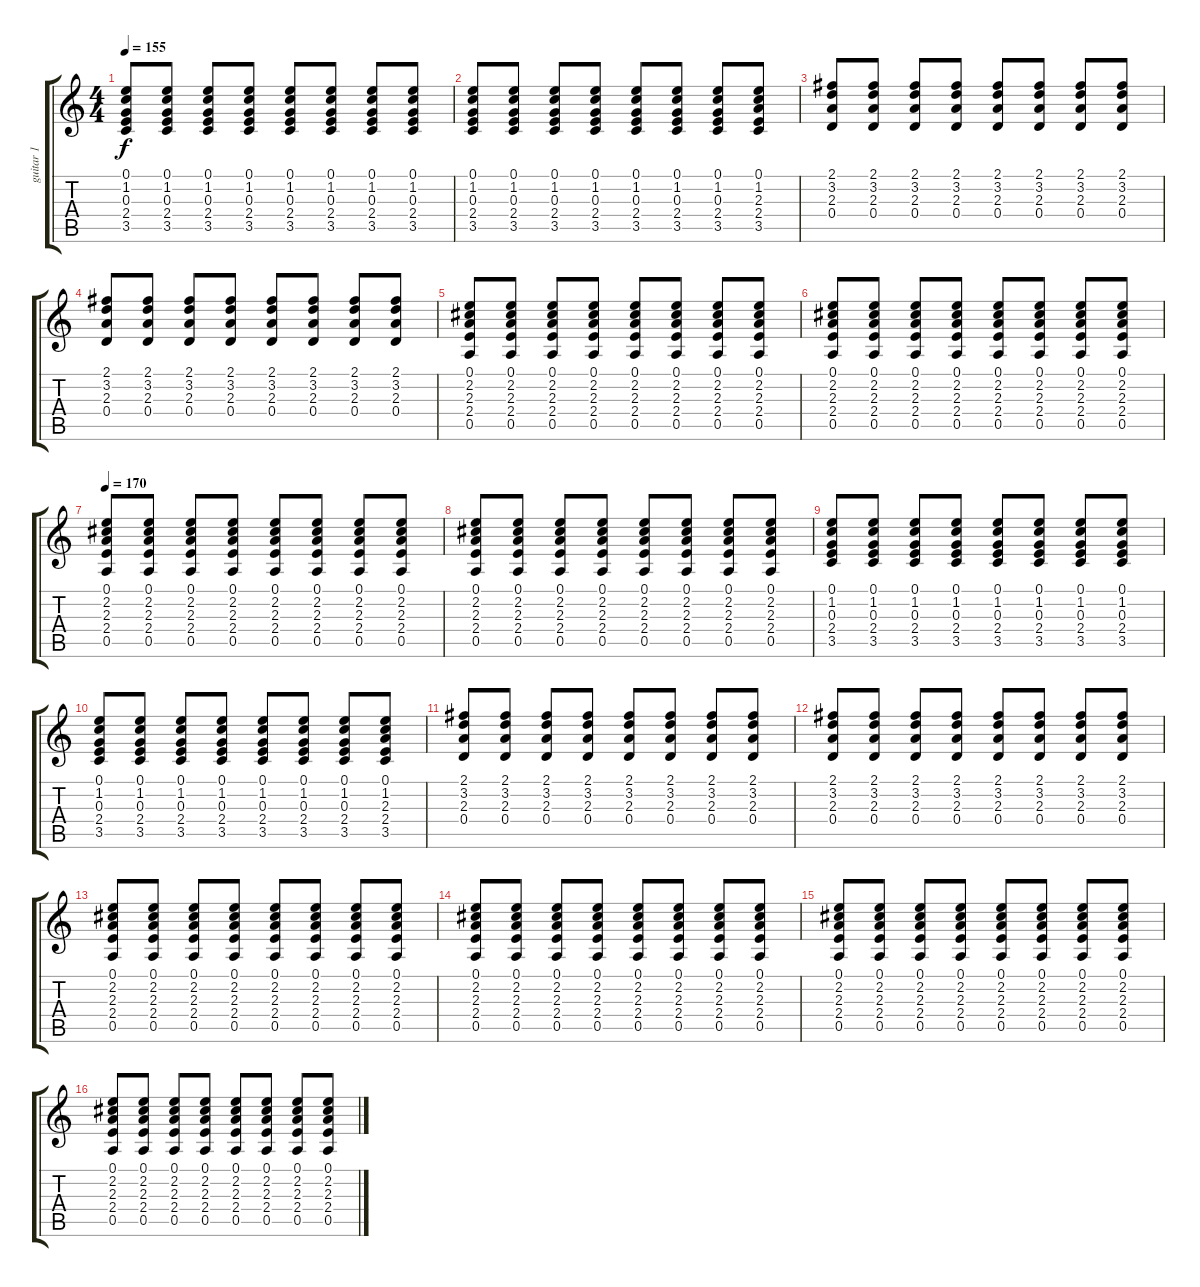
\track ("guitar 1" "guitar 1") {instrument electricguitarjazz}
\staff {score tabs}
\tuning (E4 B3 G3 D3 A2 E2) {hide}
\ts (4 4)
\tempo 155
\clef g2
\ks c
(0.1 1.2 0.3 2.4 3.5).8{dy f} (0.1 1.2 0.3 2.4 3.5).8 (0.1 1.2 0.3 2.4 3.5).8 (0.1 1.2 0.3 2.4 3.5).8 (0.1 1.2 0.3 2.4 3.5).8 (0.1 1.2 0.3 2.4 3.5).8 (0.1 1.2 0.3 2.4 3.5).8 (0.1 1.2 0.3 2.4 3.5).8 |
(0.1 1.2 0.3 2.4 3.5).8 (0.1 1.2 0.3 2.4 3.5).8 (0.1 1.2 0.3 2.4 3.5).8 (0.1 1.2 0.3 2.4 3.5).8 (0.1 1.2 0.3 2.4 3.5).8 (0.1 1.2 0.3 2.4 3.5).8 (0.1 1.2 0.3 2.4 3.5).8 (0.1 1.2 2.3 2.4 3.5).8 |
(2.1 3.2 2.3 0.4).8 (2.1 3.2 2.3 0.4).8 (2.1 3.2 2.3 0.4).8 (2.1 3.2 2.3 0.4).8 (2.1 3.2 2.3 0.4).8 (2.1 3.2 2.3 0.4).8 (2.1 3.2 2.3 0.4).8 (2.1 3.2 2.3 0.4).8 |
(2.1 3.2 2.3 0.4).8 (2.1 3.2 2.3 0.4).8 (2.1 3.2 2.3 0.4).8 (2.1 3.2 2.3 0.4).8 (2.1 3.2 2.3 0.4).8 (2.1 3.2 2.3 0.4).8 (2.1 3.2 2.3 0.4).8 (2.1 3.2 2.3 0.4).8 |
(0.1 2.2 2.3 2.4 0.5).8 (0.1 2.2 2.3 2.4 0.5).8 (0.1 2.2 2.3 2.4 0.5).8 (0.1 2.2 2.3 2.4 0.5).8 (0.1 2.2 2.3 2.4 0.5).8 (0.1 2.2 2.3 2.4 0.5).8 (0.1 2.2 2.3 2.4 0.5).8 (0.1 2.2 2.3 2.4 0.5).8 |
(0.1 2.2 2.3 2.4 0.5).8 (0.1 2.2 2.3 2.4 0.5).8 (0.1 2.2 2.3 2.4 0.5).8 (0.1 2.2 2.3 2.4 0.5).8 (0.1 2.2 2.3 2.4 0.5).8 (0.1 2.2 2.3 2.4 0.5).8 (0.1 2.2 2.3 2.4 0.5).8 (0.1 2.2 2.3 2.4 0.5).8 |
\tempo 170
(0.1 2.2 2.3 2.4 0.5).8 (0.1 2.2 2.3 2.4 0.5).8 (0.1 2.2 2.3 2.4 0.5).8 (0.1 2.2 2.3 2.4 0.5).8 (0.1 2.2 2.3 2.4 0.5).8 (0.1 2.2 2.3 2.4 0.5).8 (0.1 2.2 2.3 2.4 0.5).8 (0.1 2.2 2.3 2.4 0.5).8 |
(0.1 2.2 2.3 2.4 0.5).8 (0.1 2.2 2.3 2.4 0.5).8 (0.1 2.2 2.3 2.4 0.5).8 (0.1 2.2 2.3 2.4 0.5).8 (0.1 2.2 2.3 2.4 0.5).8 (0.1 2.2 2.3 2.4 0.5).8 (0.1 2.2 2.3 2.4 0.5).8 (0.1 2.2 2.3 2.4 0.5).8 |
(0.1 1.2 0.3 2.4 3.5).8 (0.1 1.2 0.3 2.4 3.5).8 (0.1 1.2 0.3 2.4 3.5).8 (0.1 1.2 0.3 2.4 3.5).8 (0.1 1.2 0.3 2.4 3.5).8 (0.1 1.2 0.3 2.4 3.5).8 (0.1 1.2 0.3 2.4 3.5).8 (0.1 1.2 0.3 2.4 3.5).8 |
(0.1 1.2 0.3 2.4 3.5).8 (0.1 1.2 0.3 2.4 3.5).8 (0.1 1.2 0.3 2.4 3.5).8 (0.1 1.2 0.3 2.4 3.5).8 (0.1 1.2 0.3 2.4 3.5).8 (0.1 1.2 0.3 2.4 3.5).8 (0.1 1.2 0.3 2.4 3.5).8 (0.1 1.2 2.3 2.4 3.5).8 |
(2.1 3.2 2.3 0.4).8 (2.1 3.2 2.3 0.4).8 (2.1 3.2 2.3 0.4).8 (2.1 3.2 2.3 0.4).8 (2.1 3.2 2.3 0.4).8 (2.1 3.2 2.3 0.4).8 (2.1 3.2 2.3 0.4).8 (2.1 3.2 2.3 0.4).8 |
(2.1 3.2 2.3 0.4).8 (2.1 3.2 2.3 0.4).8 (2.1 3.2 2.3 0.4).8 (2.1 3.2 2.3 0.4).8 (2.1 3.2 2.3 0.4).8 (2.1 3.2 2.3 0.4).8 (2.1 3.2 2.3 0.4).8 (2.1 3.2 2.3 0.4).8 |
(0.1 2.2 2.3 2.4 0.5).8 (0.1 2.2 2.3 2.4 0.5).8 (0.1 2.2 2.3 2.4 0.5).8 (0.1 2.2 2.3 2.4 0.5).8 (0.1 2.2 2.3 2.4 0.5).8 (0.1 2.2 2.3 2.4 0.5).8 (0.1 2.2 2.3 2.4 0.5).8 (0.1 2.2 2.3 2.4 0.5).8 |
(0.1 2.2 2.3 2.4 0.5).8 (0.1 2.2 2.3 2.4 0.5).8 (0.1 2.2 2.3 2.4 0.5).8 (0.1 2.2 2.3 2.4 0.5).8 (0.1 2.2 2.3 2.4 0.5).8 (0.1 2.2 2.3 2.4 0.5).8 (0.1 2.2 2.3 2.4 0.5).8 (0.1 2.2 2.3 2.4 0.5).8 |
(0.1 2.2 2.3 2.4 0.5).8 (0.1 2.2 2.3 2.4 0.5).8 (0.1 2.2 2.3 2.4 0.5).8 (0.1 2.2 2.3 2.4 0.5).8 (0.1 2.2 2.3 2.4 0.5).8 (0.1 2.2 2.3 2.4 0.5).8 (0.1 2.2 2.3 2.4 0.5).8 (0.1 2.2 2.3 2.4 0.5).8 |
(0.1 2.2 2.3 2.4 0.5).8 (0.1 2.2 2.3 2.4 0.5).8 (0.1 2.2 2.3 2.4 0.5).8 (0.1 2.2 2.3 2.4 0.5).8 (0.1 2.2 2.3 2.4 0.5).8 (0.1 2.2 2.3 2.4 0.5).8 (0.1 2.2 2.3 2.4 0.5).8 (0.1 2.2 2.3 2.4 0.5).8
